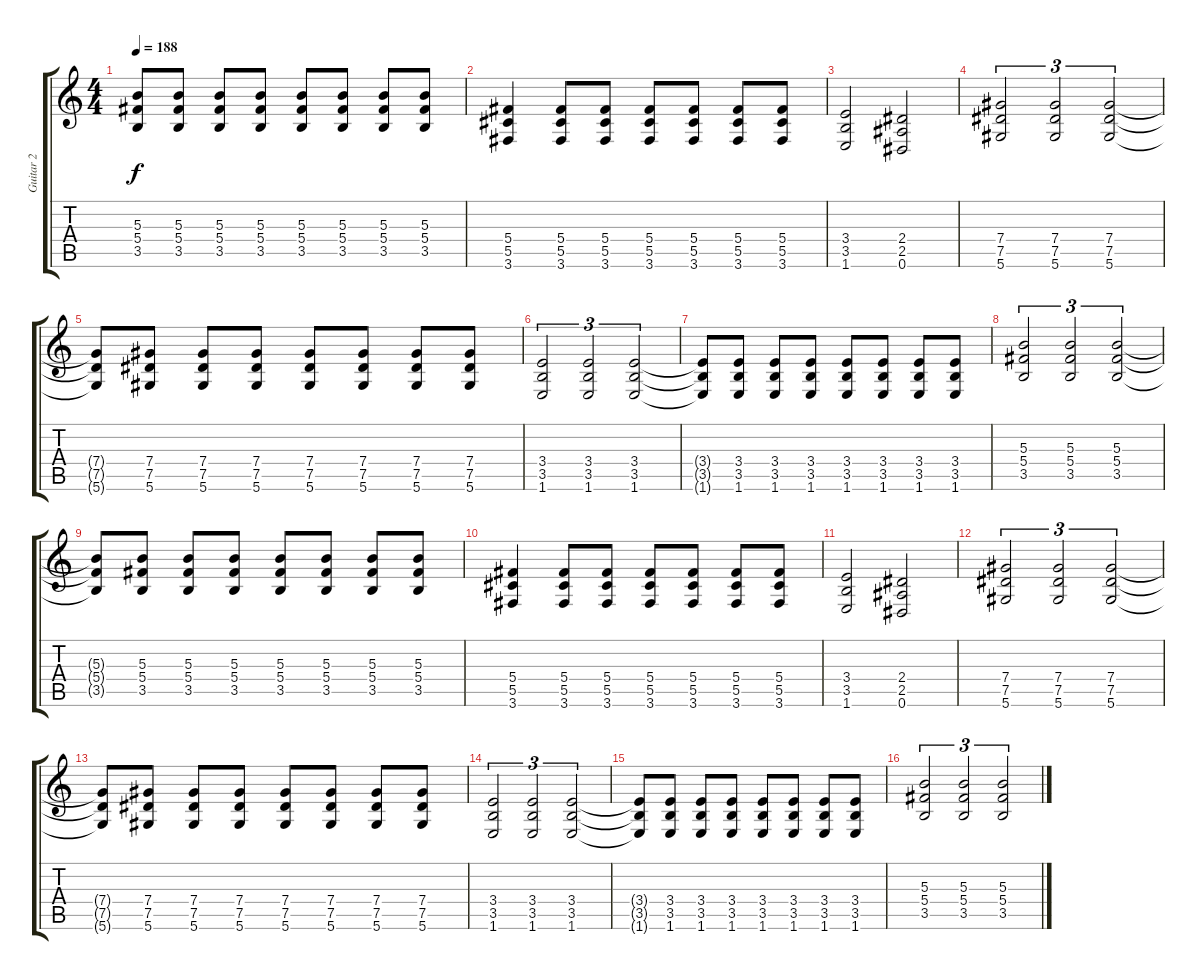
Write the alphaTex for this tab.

\track ("Guitar 2" "Guitar 2") {instrument distortionguitar}
\staff {score tabs}
\tuning (Eb4 Bb3 Gb3 Db3 Ab2 Eb2) {hide}
\ts (4 4)
\tempo 188
\clef g2
\ks c
(5.3{t} 5.4{t} 3.5{t}).8{dy f} (5.3 5.4 3.5).8 (5.3 5.4 3.5).8 (5.3 5.4 3.5).8 (5.3 5.4 3.5).8 (5.3 5.4 3.5).8 (5.3 5.4 3.5).8 (5.3 5.4 3.5).8 |
(5.4 5.5 3.6).4 (5.4 5.5 3.6).8 (5.4 5.5 3.6).8 (5.4 5.5 3.6).8 (5.4 5.5 3.6).8 (5.4 5.5 3.6).8 (5.4 5.5 3.6).8 |
(3.4 3.5 1.6).2 (2.4 2.5 0.6).2 |
(7.4 7.5 5.6).2{tu (3 2)} (7.4 7.5 5.6).2{tu (3 2)} (7.4 7.5 5.6).2{tu (3 2)} |
(7.4{t} 7.5{t} 5.6{t}).8 (7.4 7.5 5.6).8 (7.4 7.5 5.6).8 (7.4 7.5 5.6).8 (7.4 7.5 5.6).8 (7.4 7.5 5.6).8 (7.4 7.5 5.6).8 (7.4 7.5 5.6).8 |
(3.4 3.5 1.6).2{tu (3 2)} (3.4 3.5 1.6).2{tu (3 2)} (3.4 3.5 1.6).2{tu (3 2)} |
(3.4{t} 3.5{t} 1.6{t}).8 (3.4 3.5 1.6).8 (3.4 3.5 1.6).8 (3.4 3.5 1.6).8 (3.4 3.5 1.6).8 (3.4 3.5 1.6).8 (3.4 3.5 1.6).8 (3.4 3.5 1.6).8 |
(5.3 5.4 3.5).2{tu (3 2)} (5.3 5.4 3.5).2{tu (3 2)} (5.3 5.4 3.5).2{tu (3 2)} |
(5.3{t} 5.4{t} 3.5{t}).8 (5.3 5.4 3.5).8 (5.3 5.4 3.5).8 (5.3 5.4 3.5).8 (5.3 5.4 3.5).8 (5.3 5.4 3.5).8 (5.3 5.4 3.5).8 (5.3 5.4 3.5).8 |
(5.4 5.5 3.6).4 (5.4 5.5 3.6).8 (5.4 5.5 3.6).8 (5.4 5.5 3.6).8 (5.4 5.5 3.6).8 (5.4 5.5 3.6).8 (5.4 5.5 3.6).8 |
(3.4 3.5 1.6).2 (2.4 2.5 0.6).2 |
(7.4 7.5 5.6).2{tu (3 2)} (7.4 7.5 5.6).2{tu (3 2)} (7.4 7.5 5.6).2{tu (3 2)} |
(7.4{t} 7.5{t} 5.6{t}).8 (7.4 7.5 5.6).8 (7.4 7.5 5.6).8 (7.4 7.5 5.6).8 (7.4 7.5 5.6).8 (7.4 7.5 5.6).8 (7.4 7.5 5.6).8 (7.4 7.5 5.6).8 |
(3.4 3.5 1.6).2{tu (3 2)} (3.4 3.5 1.6).2{tu (3 2)} (3.4 3.5 1.6).2{tu (3 2)} |
(3.4{t} 3.5{t} 1.6{t}).8 (3.4 3.5 1.6).8 (3.4 3.5 1.6).8 (3.4 3.5 1.6).8 (3.4 3.5 1.6).8 (3.4 3.5 1.6).8 (3.4 3.5 1.6).8 (3.4 3.5 1.6).8 |
(5.3 5.4 3.5).2{tu (3 2)} (5.3 5.4 3.5).2{tu (3 2)} (5.3 5.4 3.5).2{tu (3 2)}
